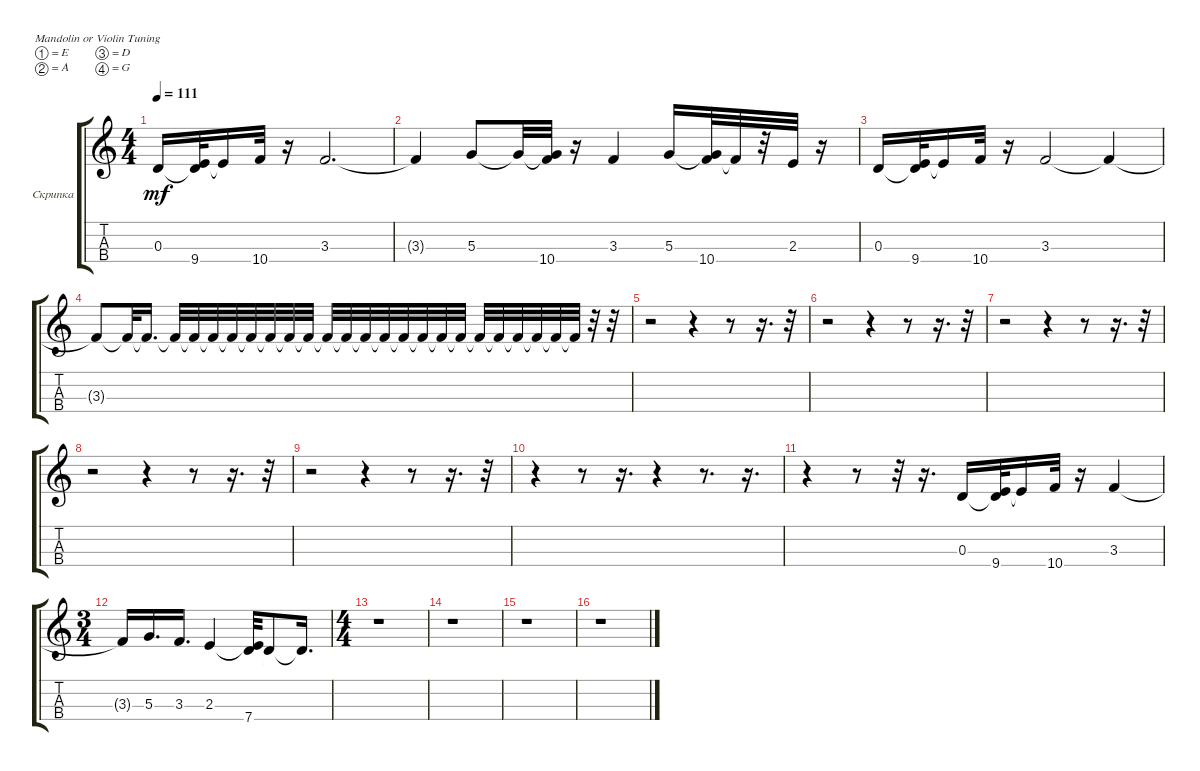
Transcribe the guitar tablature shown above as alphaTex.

\bracketExtendMode groupsimilarinstruments
\firstSystemTrackNameOrientation horizontal
\otherSystemsTrackNameOrientation horizontal
\track ("Скрипка" "Скрипка") {instrument violin}
\staff {score tabs}
\tuning (E5 A4 D4 G3)
\ts (4 4)
\tempo 111
\clef g2
\ks c
0.3.16{dy mf} (0.3{t} 9.4).32 9.4{t}.16 10.4.32 r.16 3.3.2{d} |
3.3{t}.4 5.3.8 5.3{t}.32 (5.3{t} 10.4).32 r.16 3.3.4 5.3.16 (5.3{t} 10.4).32 10.4{t}.32 r.32 2.3.32 r.16 |
0.3.16 (0.3{t} 9.4).32 9.4{t}.16 10.4.32 r.16 3.3.2 3.3{t}.4 |
3.3{t}.8 3.3{t}.32 3.3{t}.16{d} 3.3{t}.32 3.3{t}.32 3.3{t}.32 3.3{t}.32 3.3{t}.32 3.3{t}.32 3.3{t}.32 3.3{t}.32 3.3{t}.32 3.3{t}.32 3.3{t}.32 3.3{t}.32 3.3{t}.32 3.3{t}.32 3.3{t}.32 3.3{t}.32 3.3{t}.32 3.3{t}.32 3.3{t}.32 3.3{t}.32 3.3{t}.32 3.3{t}.32 r.32 r.32 |
r.2 r.4 r.8 r.16{d} r.32 |
r.2 r.4 r.8 r.16{d} r.32 |
r.2 r.4 r.8 r.16{d} r.32 |
r.2 r.4 r.8 r.16{d} r.32 |
r.2 r.4 r.8 r.16{d} r.32 |
r.4 r.8 r.16{d} r.4 r.8{d} r.16{d} |
r.4 r.8 r.32 r.16{d} 0.3.16 (0.3{t} 9.4).32 9.4{t}.16 10.4.32 r.16 3.3.4 |
\ts (3 4)
3.3{t}.16 5.3.16{d} 3.3.16{d} 2.3.4 (2.3{t} 7.4).32 7.4{t}.8 7.4{t}.16{d} |
\ts (4 4)
r.1 |
r.1 |
r.1 |
r.1
